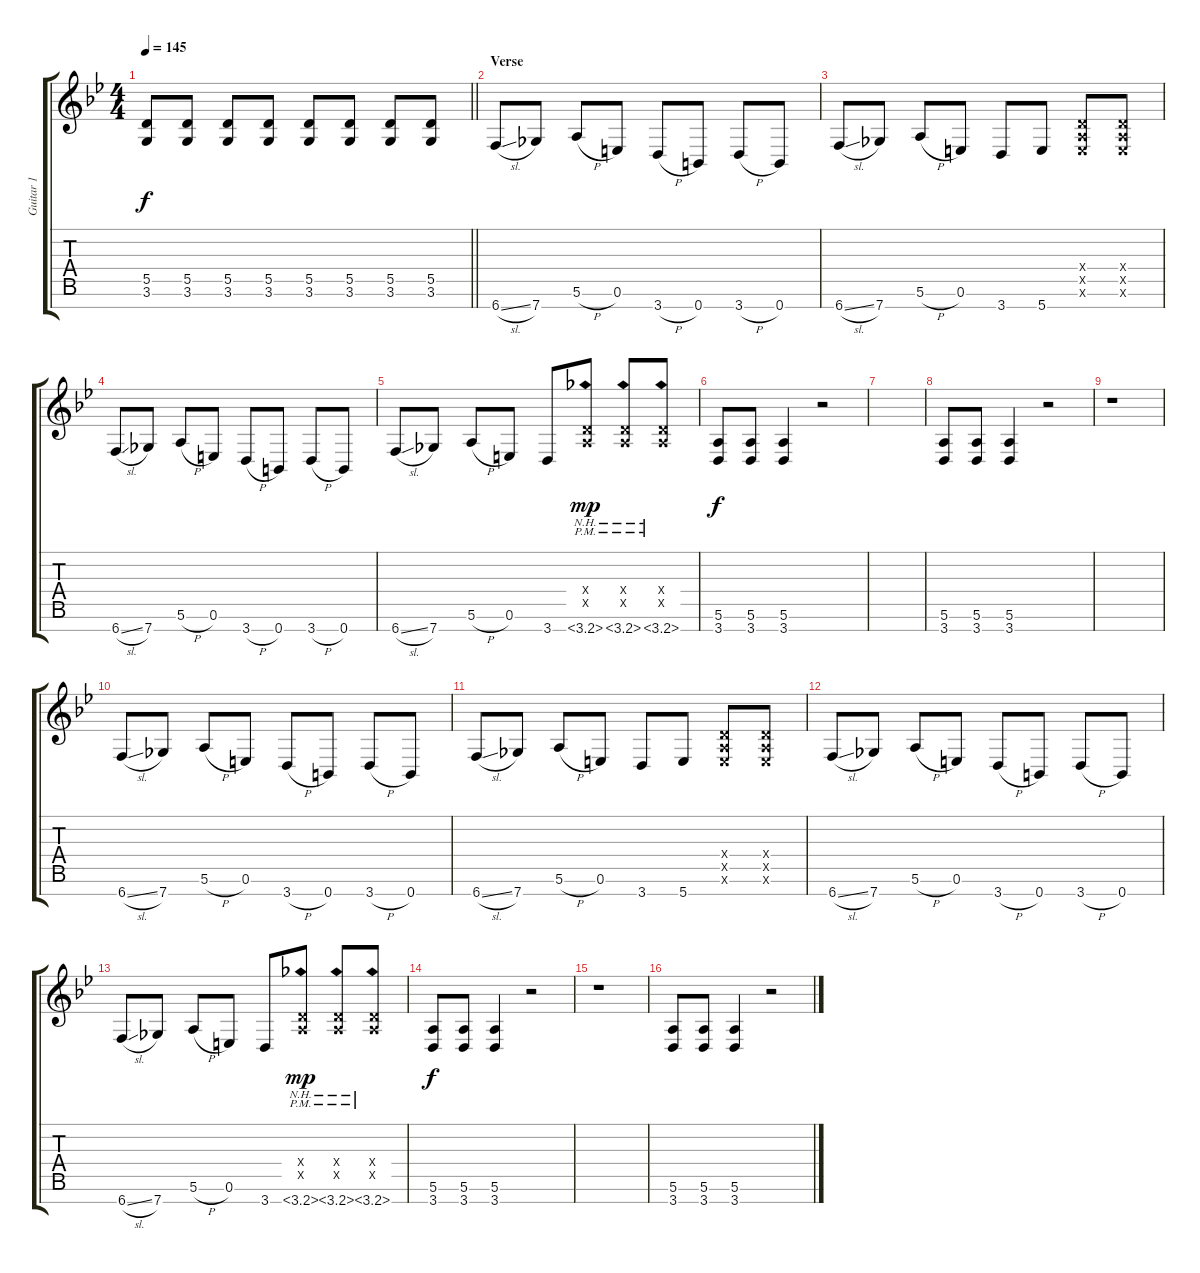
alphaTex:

\track ("Guitar 1" "Guitar 1") {instrument distortionguitar}
\staff {score tabs}
\tuning (E4 B3 G3 D3 A2 E2 B1) {hide}
\ts (4 4)
\tempo 145
\clef g2
\barLineRight lightlight
\ks bb
(5.5 3.6).8{dy f} (5.5 3.6).8 (5.5 3.6).8 (5.5 3.6).8 (5.5 3.6).8 (5.5 3.6).8 (5.5 3.6).8 (5.5 3.6).8 |
\section ("" "Verse")
6.7{sl}.8 7.7.8 5.6{h}.8 0.6.8 3.7{h}.8 0.7.8 3.7{h}.8 0.7.8 |
6.7{sl}.8 7.7.8 5.6{h}.8 0.6.8 3.7.8 5.7.8 (0.4{x} 0.5{x} 0.6{x}).8 (0.4{x} 0.5{x} 0.6{x}).8 |
6.7{sl}.8 7.7.8 5.6{h}.8 0.6.8 3.7{h}.8 0.7.8 3.7{h}.8 0.7.8 |
6.7{sl}.8 7.7.8 5.6{h}.8 0.6.8 3.7.8 (0.4{x} 0.5{x} 3.7{nh pm}).8{dy mp} (0.4{x} 0.5{x} 3.7{nh pm}).8 (0.4{x} 0.5{x} 3.7{nh pm}).8 |
(5.6 3.7).8{dy f} (5.6 3.7).8 (5.6 3.7).4 r.2 |
|
(5.6 3.7).8 (5.6 3.7).8 (5.6 3.7).4 r.2 |
r.1 |
6.7{sl}.8 7.7.8 5.6{h}.8 0.6.8 3.7{h}.8 0.7.8 3.7{h}.8 0.7.8 |
6.7{sl}.8 7.7.8 5.6{h}.8 0.6.8 3.7.8 5.7.8 (0.4{x} 0.5{x} 0.6{x}).8 (0.4{x} 0.5{x} 0.6{x}).8 |
6.7{sl}.8 7.7.8 5.6{h}.8 0.6.8 3.7{h}.8 0.7.8 3.7{h}.8 0.7.8 |
6.7{sl}.8 7.7.8 5.6{h}.8 0.6.8 3.7.8 (0.4{x} 0.5{x} 3.7{nh pm}).8{dy mp} (0.4{x} 0.5{x} 3.7{nh pm}).8 (0.4{x} 0.5{x} 3.7{nh pm}).8 |
(5.6 3.7).8{dy f} (5.6 3.7).8 (5.6 3.7).4 r.2 |
r.1 |
(5.6 3.7).8 (5.6 3.7).8 (5.6 3.7).4 r.2
